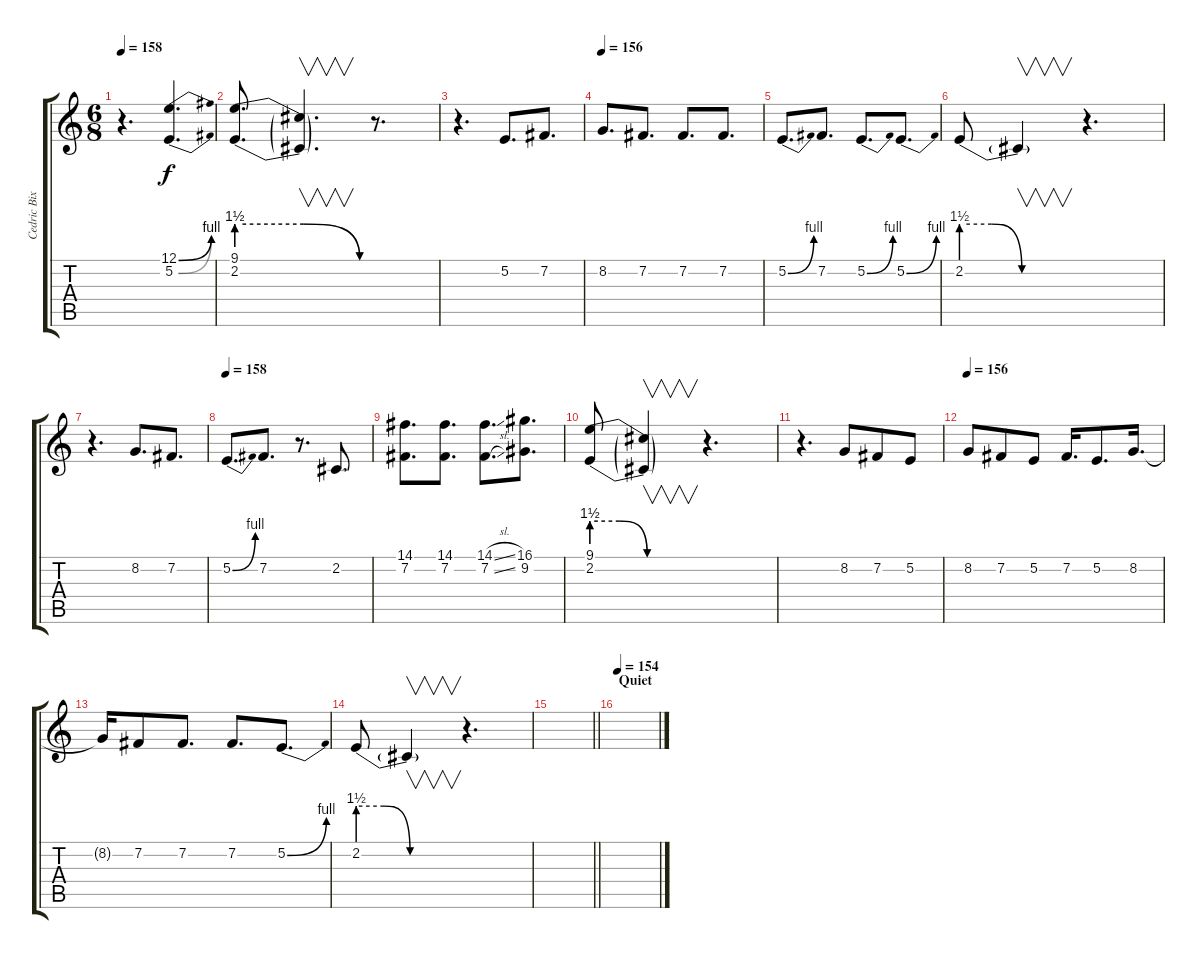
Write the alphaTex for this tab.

\track ("Cedric Bixler-Zavala" "Cedric Bix") {instrument altosax}
\staff {score tabs}
\tuning (E4 B3 G3 D3 A2 E2) {hide}
\ts (6 8)
\tempo 158
\clef g2
\ks c
r.4{d dy f} (12.1{be (bend 0 0 60 4)} 5.2{be (bend 0 0 60 4)}).4{d volume 12} |
(9.1{be (custom 0 6 30 6 55 0 60 0)} 2.2{be (custom 0 6 30 6 55 0 60 0)}).8{d} (9.1{t} 2.2{t}).4{v d} r.8{d} |
r.4{d} 5.2.8{d volume 14} 7.2.8{d} |
\tempo 156
8.2.8{d} 7.2.8{d} 7.2.8{d} 7.2.8{d} |
5.2{be (bend 0 0 60 4)}.8{d} 7.2.8{d} 5.2{be (bend 0 0 60 4)}.8{d} 5.2{be (bend 0 0 60 4)}.8{d} |
2.2{be (custom 0 6 15 6 30 0 60 0)}.8 2.2{t}.4{v} r.4{d} |
r.4{d} 8.2.8{d} 7.2.8{d} |
\tempo 158
5.2{be (bend 0 0 60 4)}.8{d} 7.2.8{d} r.8{d} 2.2.8{d} |
(14.1 7.2).8{d volume 12} (14.1 7.2).8{d} (14.1{sl} 7.2{sl}).8{d} (16.1 9.2).8{d} |
(9.1{be (custom 0 6 15 6 30 0 60 0)} 2.2{be (custom 0 6 15 6 30 0 60 0)}).8 (9.1{t} 2.2{t}).4{v} r.4{d} |
r.4{d} 8.2.8{volume 14} 7.2.8 5.2.8 |
\tempo 156
8.2.8 7.2.8 5.2.8 7.2.16{d} 5.2.8{d} 8.2.16{d} |
8.2{t}.16 7.2.8 7.2.8{d} 7.2.8{d} 5.2{be (bend 0 0 60 4)}.8{d} |
2.2{be (custom 0 6 15 6 30 0 60 0)}.8 2.2{t}.4{v} r.4{d} |
\barLineRight lightlight
|
\section ("" "Quiet")
\tempo 154
